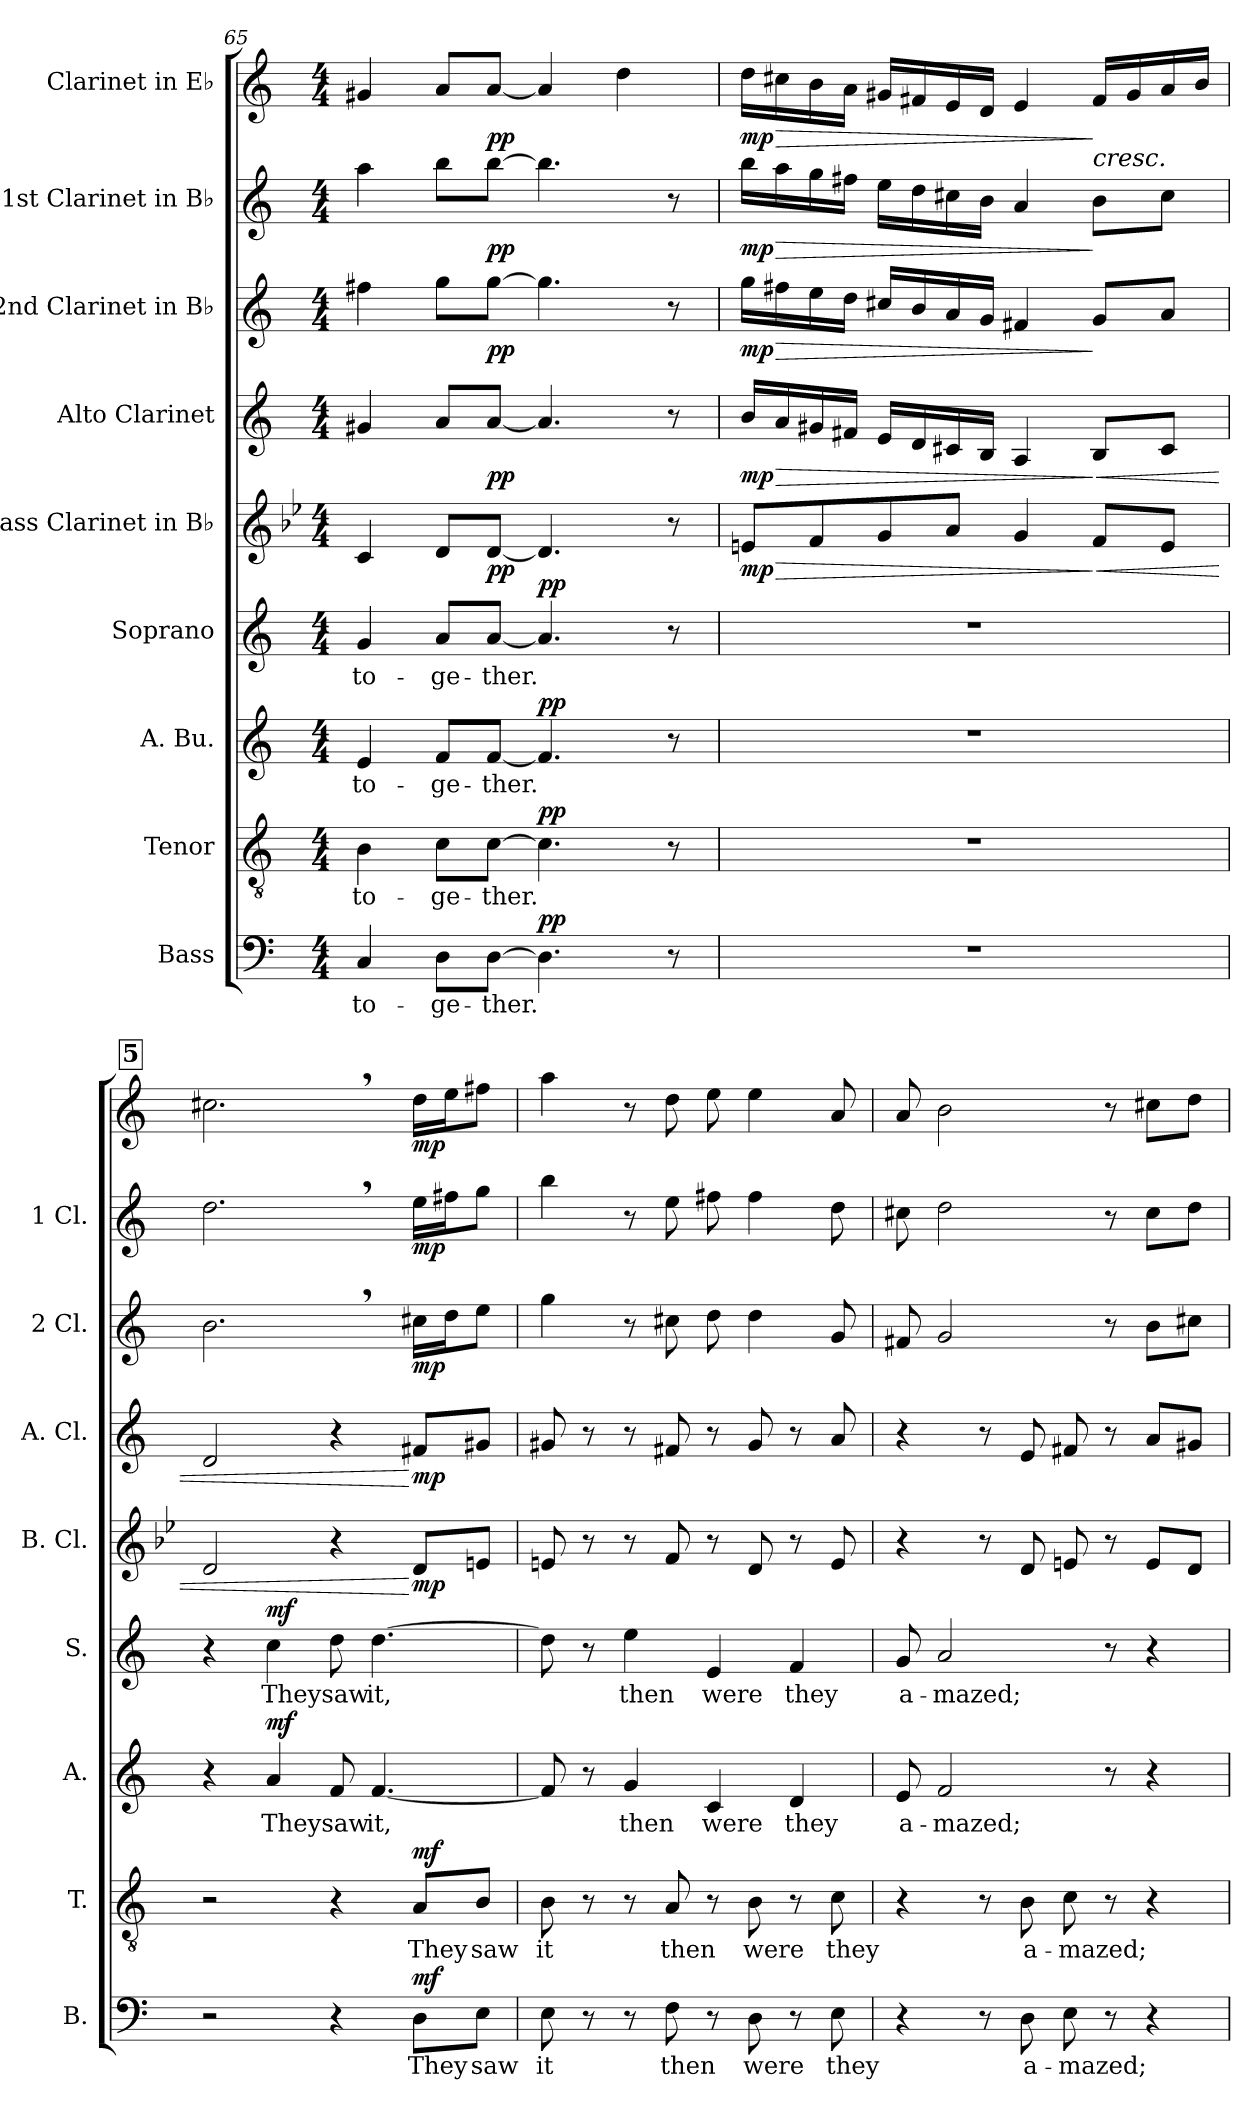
**kern	**text	**dynam	**kern	**text	**dynam	**kern	**text	**dynam	**kern	**text	**dynam	**kern	**dynam	**kern	**dynam	**kern	**dynam	**kern	**dynam	**kern	**dynam
*part9	*part9	*part9	*part8	*part8	*part8	*part7	*part7	*part7	*part6	*part6	*part6	*part5	*part5	*part4	*part4	*part3	*part3	*part2	*part2	*part1	*part1
*staff9	*staff9	*staff9	*staff8	*staff8	*staff8	*staff7	*staff7	*staff7	*staff6	*staff6	*staff6	*staff5	*staff5	*staff4	*staff4	*staff3	*staff3	*staff2	*staff2	*staff1	*staff1
*I"Bass	*	*	*I"Tenor	*	*	*I"A. Bu.	*	*	*I"Soprano	*	*	*I"Bass Clarinet in B♭	*	*I"Alto Clarinet	*	*I"2nd Clarinet in B♭	*	*I"1st Clarinet in B♭	*	*I"Clarinet in E♭	*
*I'B.	*	*	*I'T.	*	*	*I'A.	*	*	*I'S.	*	*	*I'B. Cl.	*	*I'A. Cl.	*	*I'2 Cl.	*	*I'1 Cl.	*	*	*
*clefF4	*	*	*clefGv2	*	*	*clefG2	*	*	*clefG2	*	*	*clefG2	*	*clefG2	*	*clefG2	*	*clefG2	*	*clefG2	*
*	*	*	*	*	*	*	*	*	*	*	*	*ITrd8c14	*	*ITrd5c9	*	*ITrd1c2	*	*ITrd1c2	*	*ITrd-2c-3	*
*k[]	*	*	*k[]	*	*	*k[]	*	*	*k[]	*	*	*k[b-e-]	*	*k[b-e-a-]	*	*k[b-e-]	*	*k[b-e-]	*	*k[b-e-a-]	*
*M4/4	*	*	*M4/4	*	*	*M4/4	*	*	*M4/4	*	*	*M4/4	*	*M4/4	*	*M4/4	*	*M4/4	*	*M4/4	*
=65	=65	=65	=65	=65	=65	=65	=65	=65	=65	=65	=65	=65	=65	=65	=65	=65	=65	=65	=65	=65	=65
!	!LO:LY:b	!	!	!LO:LY:b	!	!	!LO:LY:b	!	!	!LO:LY:b	!	!	!	!	!	!	!	!	!	!	!
4C/	to-	.	4B\	to-	.	4e/	to-	.	4g/	to-	.	4C/	.	4Bn/	.	4een\	.	4gg\	.	4bn/	.
!	!LO:LY:b	!	!	!LO:LY:b	!	!	!LO:LY:b	!	!	!LO:LY:b	!	!	!	!	!	!	!	!	!	!	!
8D\L	-ge-	.	8c\L	-ge-	.	8f/L	-ge-	.	8a/L	-ge-	.	8D/L	.	8c/L	.	8ff\L	.	8aa\L	.	8cc/L	.
!	!LO:LY:b	!	!	!LO:LY:b	!	!	!LO:LY:b	!	!	!LO:LY:b	!	!	!LO:DY:b	!	!LO:DY:b	!	!LO:DY:b	!	!LO:DY:b	!	!LO:DY:b
[8D\J	-ther.	.	[8c\J	-ther.	.	[8f/J	-ther.	.	[8a/J	-ther.	.	[8D/J	pp	[8c/J	pp	[8ff\J	pp	[8aa\J	pp	[8cc/J	pp
!	!	!LO:DY:b	!	!	!LO:DY:b	!	!	!LO:DY:b	!	!	!LO:DY:b	!	!	!	!	!	!	!	!	!	!
4.D\]	.	pp	4.c\]	.	pp	4.f/]	.	pp	4.a/]	.	pp	4.D/]	.	4.c/]	.	4.ff\]	.	4.aa\]	.	4cc/]	.
.	.	.	.	.	.	.	.	.	.	.	.	.	.	.	.	.	.	.	.	4ff\	.
8r	.	.	8r	.	.	8r	.	.	8r	.	.	8r	.	8r	.	8r	.	8r	.	.	.
!!LO:PB:g=z
=66	=66	=66	=66	=66	=66	=66	=66	=66	=66	=66	=66	=66	=66	=66	=66	=66	=66	=66	=66	=66	=66
!	!	!	!	!	!	!	!	!	!	!	!	!	!LO:HP:b	!	!LO:HP:b	!	!LO:HP:b	!	!LO:HP:b	!	!LO:HP:b
!	!	!	!	!	!	!	!	!	!	!	!	!	!LO:DY:n=1:b	!	!LO:DY:n=1:b	!	!LO:DY:n=1:b	!	!LO:DY:n=1:b	!	!LO:DY:n=1:b
1r	.	.	1r	.	.	1r	.	.	1r	.	.	8En/L	> mp	16d/LL	> mp	16ff\LL	> mp	16aa\LL	> mp	16ff\LL	> mp
.	.	.	.	.	.	.	.	.	.	.	.	.	.	16c/	.	16een\	.	16gg\	.	16een\	.
.	.	.	.	.	.	.	.	.	.	.	.	8F/	.	16Bn/	.	16dd\	.	16ff\	.	16dd\	.
.	.	.	.	.	.	.	.	.	.	.	.	.	.	16An/JJ	.	16cc\JJ	.	16een\JJ	.	16cc\JJ	.
.	.	.	.	.	.	.	.	.	.	.	.	8G/	.	16G/LL	.	16bn/LL	.	16dd\LL	.	16bn/LL	.
.	.	.	.	.	.	.	.	.	.	.	.	.	.	16F/	.	16a/	.	16cc\	.	16an/	.
.	.	.	.	.	.	.	.	.	.	.	.	8A/J	.	16En/	.	16g/	.	16bn\	.	16g/	.
.	.	.	.	.	.	.	.	.	.	.	.	.	.	16D/JJ	.	16f/JJ	.	16a\JJ	.	16f/JJ	.
.	.	.	.	.	.	.	.	.	.	.	.	4G/	.	4C/	.	4en/	.	4g/	.	4g/	.
!	!	!	!	!	!	!	!	!	!	!	!	!	!LO:HP:n=1:b	!	!LO:HP:n=1:b	!	!	!	!	!	!LO:HP:n=1:b
.	.	.	.	.	.	.	.	.	.	.	.	8F/L	] <	8D/L	] <	8f/L	]	8a\L	]	16a/LL	] <
.	.	.	.	.	.	.	.	.	.	.	.	.	.	.	.	.	.	.	.	16b/	.
.	.	.	.	.	.	.	.	.	.	.	.	8E/J	.	8E/J	.	8g/J	.	8b\J	.	16cc/	.
.	.	.	.	.	.	.	.	.	.	.	.	.	.	.	.	.	.	.	.	16dd/JJ	.
!!LO:REH:place=s1:a:B:fs=14:t=5
=67	=67	=67	=67	=67	=67	=67	=67	=67	=67	=67	=67	=67	=67	=67	=67	=67	=67	=67	=67	=67	=67
2r	.	.	2r	.	.	4r	.	.	4r	.	.	2D/	.	2F/	.	2.a,\	.	2.cc,\	.	2.een,\	.
!	!	!	!	!	!	!	!LO:LY:b	!LO:DY:b	!	!LO:LY:b	!LO:DY:b	!	!	!	!	!	!	!	!	!	!
.	.	.	.	.	.	4a/	They	mf	4cc\	They	mf	.	.	.	.	.	.	.	.	.	.
!	!	!	!	!	!	!	!LO:LY:b	!	!	!LO:LY:b	!	!	!	!	!	!	!	!	!	!	!
4r	.	.	4r	.	.	8f/	saw	.	8dd\	saw	.	4r	.	4r	.	.	.	.	.	.	.
!	!	!	!	!	!	!	!LO:LY:b	!	!	!LO:LY:b	!	!	!	!	!	!	!	!	!	!	!
.	.	.	.	.	.	[4.f/	it,	.	[4.dd\	it,	.	.	.	.	.	.	.	.	.	.	.
!	!LO:LY:b	!LO:DY:b	!	!LO:LY:b	!LO:DY:b	!	!	!	!	!	!	!	!LO:DY:n=1:b	!	!LO:DY:n=1:b	!	!LO:DY:b	!	!LO:DY:b	!	!LO:DY:b
8D\L	They	mf	8A/L	They	mf	.	.	.	.	.	.	8D/L	[ mp	8An/L	[ mp	16bn\LL	mp	16dd\LL	mp	16ff\LL	mp
.	.	.	.	.	.	.	.	.	.	.	.	.	.	.	.	16cc\J	.	16een\J	.	16gg\J	[
!	!LO:LY:b	!	!	!LO:LY:b	!	!	!	!	!	!	!	!	!	!	!	!	!	!	!	!	!
8E\J	saw	.	8B/J	saw	.	.	.	.	.	.	.	8En/J	.	8Bn/J	.	8dd\J	.	8ff\J	.	8aan\J	.
=68	=68	=68	=68	=68	=68	=68	=68	=68	=68	=68	=68	=68	=68	=68	=68	=68	=68	=68	=68	=68	=68
!	!LO:LY:b	!	!	!LO:LY:b	!	!	!	!	!	!	!	!	!	!	!	!	!	!	!	!	!
8E\	it	.	8B\	it	.	8f/]	.	.	8dd\]	.	.	8En/	.	8Bn/	.	4ff\	.	4aa\	.	4ccc\	.
8r	.	.	8r	.	.	8r	.	.	8r	.	.	8r	.	8r	.	.	.	.	.	.	.
!	!	!	!	!	!	!	!LO:LY:b	!	!	!LO:LY:b	!	!	!	!	!	!	!	!	!	!	!
8r	.	.	8r	.	.	4g/	then	.	4ee\	then	.	8r	.	8r	.	8r	.	8r	.	8r	.
!	!LO:LY:b	!	!	!LO:LY:b	!	!	!	!	!	!	!	!	!	!	!	!	!	!	!	!	!
8F\	then	.	8A/	then	.	.	.	.	.	.	.	8F/	.	8An/	.	8bn\	.	8dd\	.	8ff\	.
!	!	!	!	!	!	!	!LO:LY:b	!	!	!LO:LY:b	!	!	!	!	!	!	!	!	!	!	!
8r	.	.	8r	.	.	4c/	were	.	4e/	were	.	8r	.	8r	.	8cc\	.	8een\	.	8gg\	.
!	!LO:LY:b	!	!	!LO:LY:b	!	!	!	!	!	!	!	!	!	!	!	!	!	!	!	!	!
8D\	were	.	8B\	were	.	.	.	.	.	.	.	8D/	.	8B/	.	4cc\	.	4ee\	.	4gg\	.
!	!	!	!	!	!	!	!LO:LY:b	!	!	!LO:LY:b	!	!	!	!	!	!	!	!	!	!	!
8r	.	.	8r	.	.	4d/	they	.	4f/	they	.	8r	.	8r	.	.	.	.	.	.	.
!	!LO:LY:b	!	!	!LO:LY:b	!	!	!	!	!	!	!	!	!	!	!	!	!	!	!	!	!
8E\	they	.	8c\	they	.	.	.	.	.	.	.	8E/	.	8c/	.	8f/	.	8cc\	.	8cc/	.
!!LO:PB:g=z
=69	=69	=69	=69	=69	=69	=69	=69	=69	=69	=69	=69	=69	=69	=69	=69	=69	=69	=69	=69	=69	=69
!	!	!	!	!	!	!	!LO:LY:b	!	!	!LO:LY:b	!	!	!	!	!	!	!	!	!	!	!
4r	.	.	4r	.	.	8e/	a-	.	8g/	a-	.	4r	.	4r	.	8en/	.	8bn\	.	8cc/	.
!	!	!	!	!	!	!	!LO:LY:b	!	!	!LO:LY:b	!	!	!	!	!	!	!	!	!	!	!
.	.	.	.	.	.	2f/	-mazed;	.	2a/	-mazed;	.	.	.	.	.	2f/	.	2cc\	.	2dd\	.
8r	.	.	8r	.	.	.	.	.	.	.	.	8r	.	8r	.	.	.	.	.	.	.
!	!LO:LY:b	!	!	!LO:LY:b	!	!	!	!	!	!	!	!	!	!	!	!	!	!	!	!	!
8D\	a-	.	8B\	a-	.	.	.	.	.	.	.	8D/	.	8G/	.	.	.	.	.	.	.
!	!LO:LY:b	!	!	!LO:LY:b	!	!	!	!	!	!	!	!	!	!	!	!	!	!	!	!	!
8E\	-mazed;	.	8c\	-mazed;	.	.	.	.	.	.	.	8En/	.	8An/	.	.	.	.	.	.	.
8r	.	.	8r	.	.	8r	.	.	8r	.	.	8r	.	8r	.	8r	.	8r	.	8r	.
4r	.	.	4r	.	.	4r	.	.	4r	.	.	8E/L	.	8c/L	.	8a\L	.	8b\L	.	8een\L	.
.	.	.	.	.	.	.	.	.	.	.	.	8D/J	.	8Bn/J	.	8bn\J	.	8cc\J	.	8ff\J	.
=	=	=	=	=	=	=	=	=	=	=	=	=	=	=	=	=	=	=	=	=	=
*-	*-	*-	*-	*-	*-	*-	*-	*-	*-	*-	*-	*-	*-	*-	*-	*-	*-	*-	*-	*-	*-
